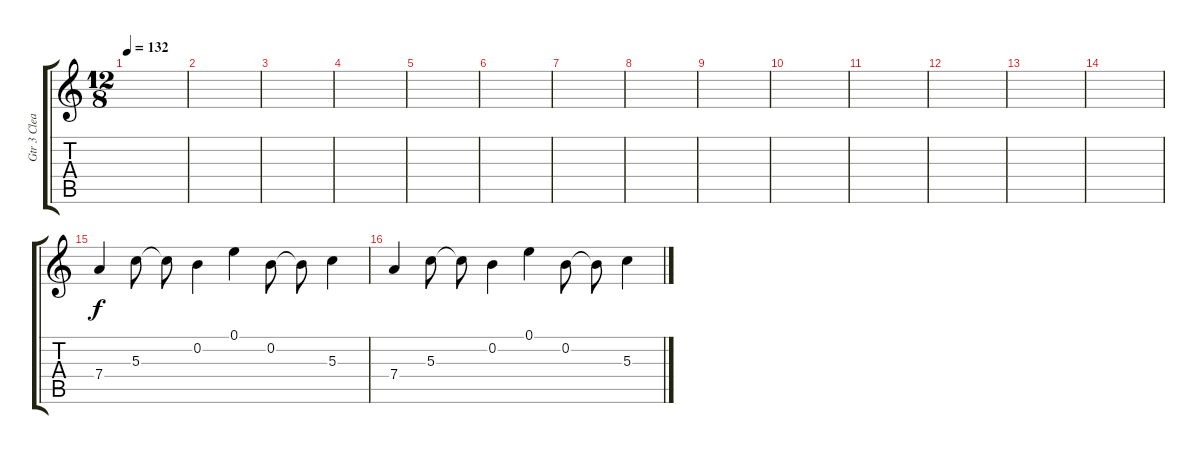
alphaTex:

\track ("Gtr 3 Clean" "Gtr 3 Clea") {instrument electricguitarclean}
\staff {score tabs}
\tuning (E4 B3 G3 D3 A2 D2) {hide}
\ts (12 8)
\tempo 132
\clef g2
\ks c
|
|
|
|
|
|
|
|
|
|
|
|
|
|
7.4.4 5.3.8 5.3{t}.8 0.2.4 0.1.4 0.2.8 0.2{t}.8 5.3.4 |
7.4.4 5.3.8 5.3{t}.8 0.2.4 0.1.4 0.2.8 0.2{t}.8 5.3.4
